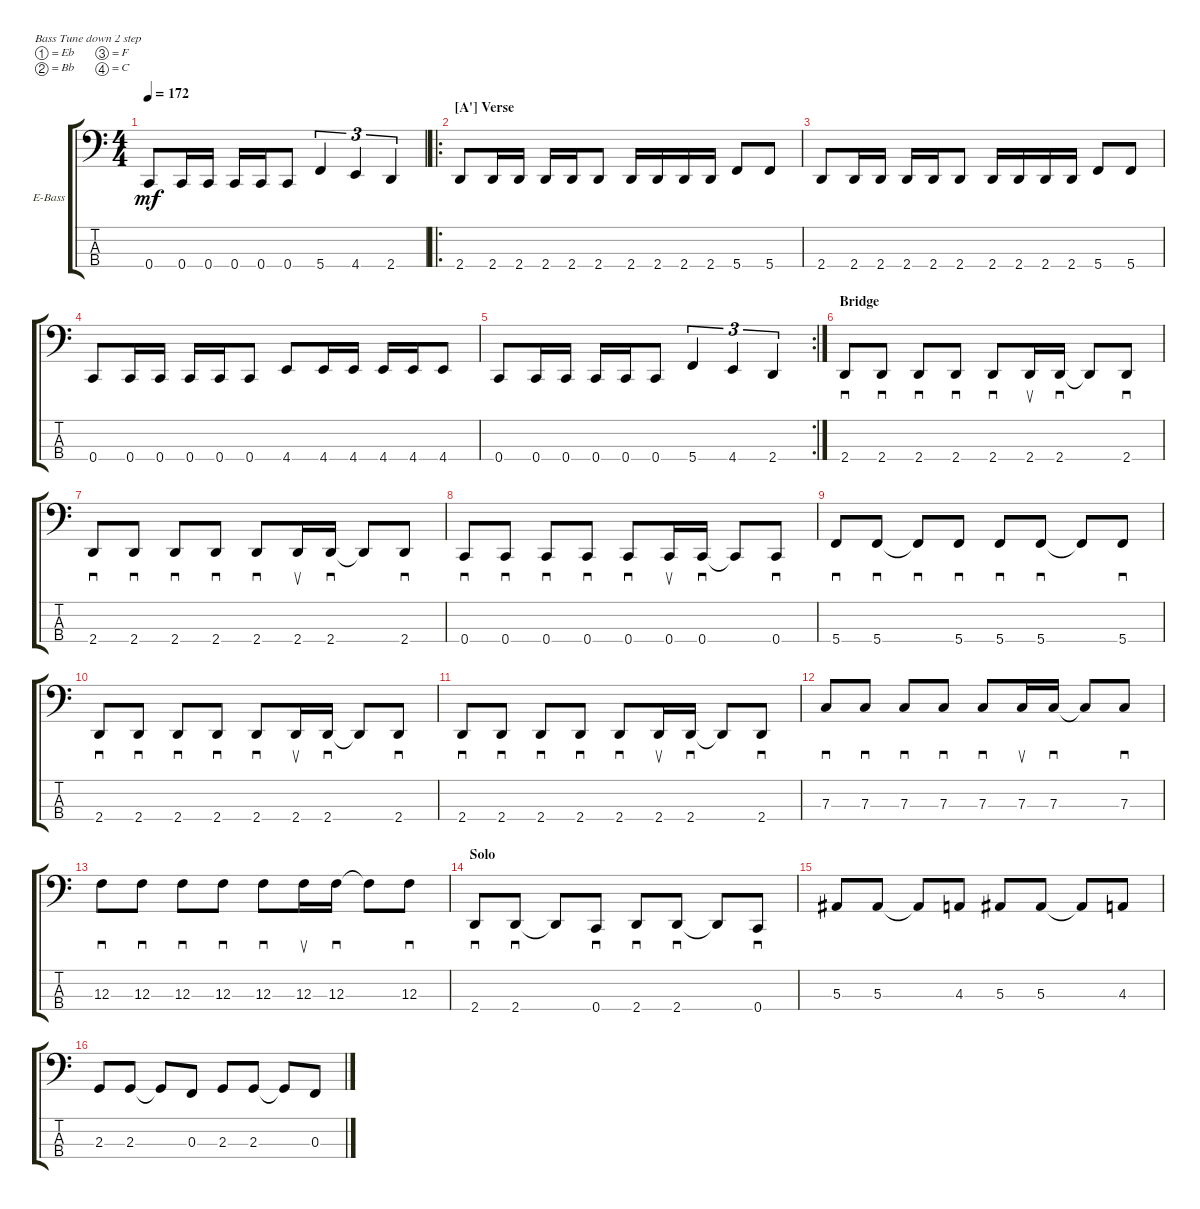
\bracketExtendMode groupsimilarinstruments
\firstSystemTrackNameOrientation horizontal
\otherSystemsTrackNameOrientation horizontal
\track ("Bass" "E-Bass") {instrument distortionguitar}
\staff {score tabs}
\tuning (Eb2 Bb1 F1 C1)
\ts (4 4)
\tempo 172
\clef f4
\ks c
0.4.8{dy mf} 0.4.16 0.4.16 0.4.16 0.4.16 0.4.8 5.4.4{tu (3 2)} 4.4.4{tu (3 2)} 2.4.4{tu (3 2)} |
\ro
\section ("A'" "Verse")
2.4.8 2.4.16 2.4.16 2.4.16 2.4.16 2.4.8 2.4.16 2.4.16 2.4.16 2.4.16 5.4.8 5.4.8 |
2.4.8 2.4.16 2.4.16 2.4.16 2.4.16 2.4.8 2.4.16 2.4.16 2.4.16 2.4.16 5.4.8 5.4.8 |
0.4.8 0.4.16 0.4.16 0.4.16 0.4.16 0.4.8 4.4.8 4.4.16 4.4.16 4.4.16 4.4.16 4.4.8 |
\rc 2
0.4.8 0.4.16 0.4.16 0.4.16 0.4.16 0.4.8 5.4.4{tu (3 2)} 4.4.4{tu (3 2)} 2.4.4{tu (3 2)} |
\section ("" "Bridge")
2.4.8{sd} 2.4.8{sd} 2.4.8{sd} 2.4.8{sd} 2.4.8{sd} 2.4.16{su} 2.4.16{sd} 2.4{t}.8 2.4.8{sd} |
2.4.8{sd} 2.4.8{sd} 2.4.8{sd} 2.4.8{sd} 2.4.8{sd} 2.4.16{su} 2.4.16{sd} 2.4{t}.8 2.4.8{sd} |
0.4.8{sd} 0.4.8{sd} 0.4.8{sd} 0.4.8{sd} 0.4.8{sd} 0.4.16{su} 0.4.16{sd} 0.4{t}.8 0.4.8{sd} |
5.4.8{sd} 5.4.8{sd} 5.4{t}.8{sd} 5.4.8{sd} 5.4.8{sd} 5.4.8{sd} 5.4{t}.8 5.4.8{sd} |
2.4.8{sd} 2.4.8{sd} 2.4.8{sd} 2.4.8{sd} 2.4.8{sd} 2.4.16{su} 2.4.16{sd} 2.4{t}.8 2.4.8{sd} |
2.4.8{sd} 2.4.8{sd} 2.4.8{sd} 2.4.8{sd} 2.4.8{sd} 2.4.16{su} 2.4.16{sd} 2.4{t}.8 2.4.8{sd} |
7.3.8{sd} 7.3.8{sd} 7.3.8{sd} 7.3.8{sd} 7.3.8{sd} 7.3.16{su} 7.3.16{sd} 7.3{t}.8 7.3.8{sd} |
12.3.8{sd} 12.3.8{sd} 12.3.8{sd} 12.3.8{sd} 12.3.8{sd} 12.3.16{su} 12.3.16{sd} 12.3{t}.8 12.3.8{sd} |
\section ("" "Solo")
2.4.8{sd} 2.4.8{sd} 2.4{t}.8 0.4.8{sd} 2.4.8{sd} 2.4.8{sd} 2.4{t}.8 0.4.8{sd} |
5.3{acc #}.8 5.3{acc #}.8 5.3{t acc #}.8 4.3.8 5.3{acc #}.8 5.3{acc #}.8 5.3{t acc #}.8 4.3.8 |
2.3.8 2.3.8 2.3{t}.8 0.3.8 2.3.8 2.3.8 2.3{t}.8 0.3.8
